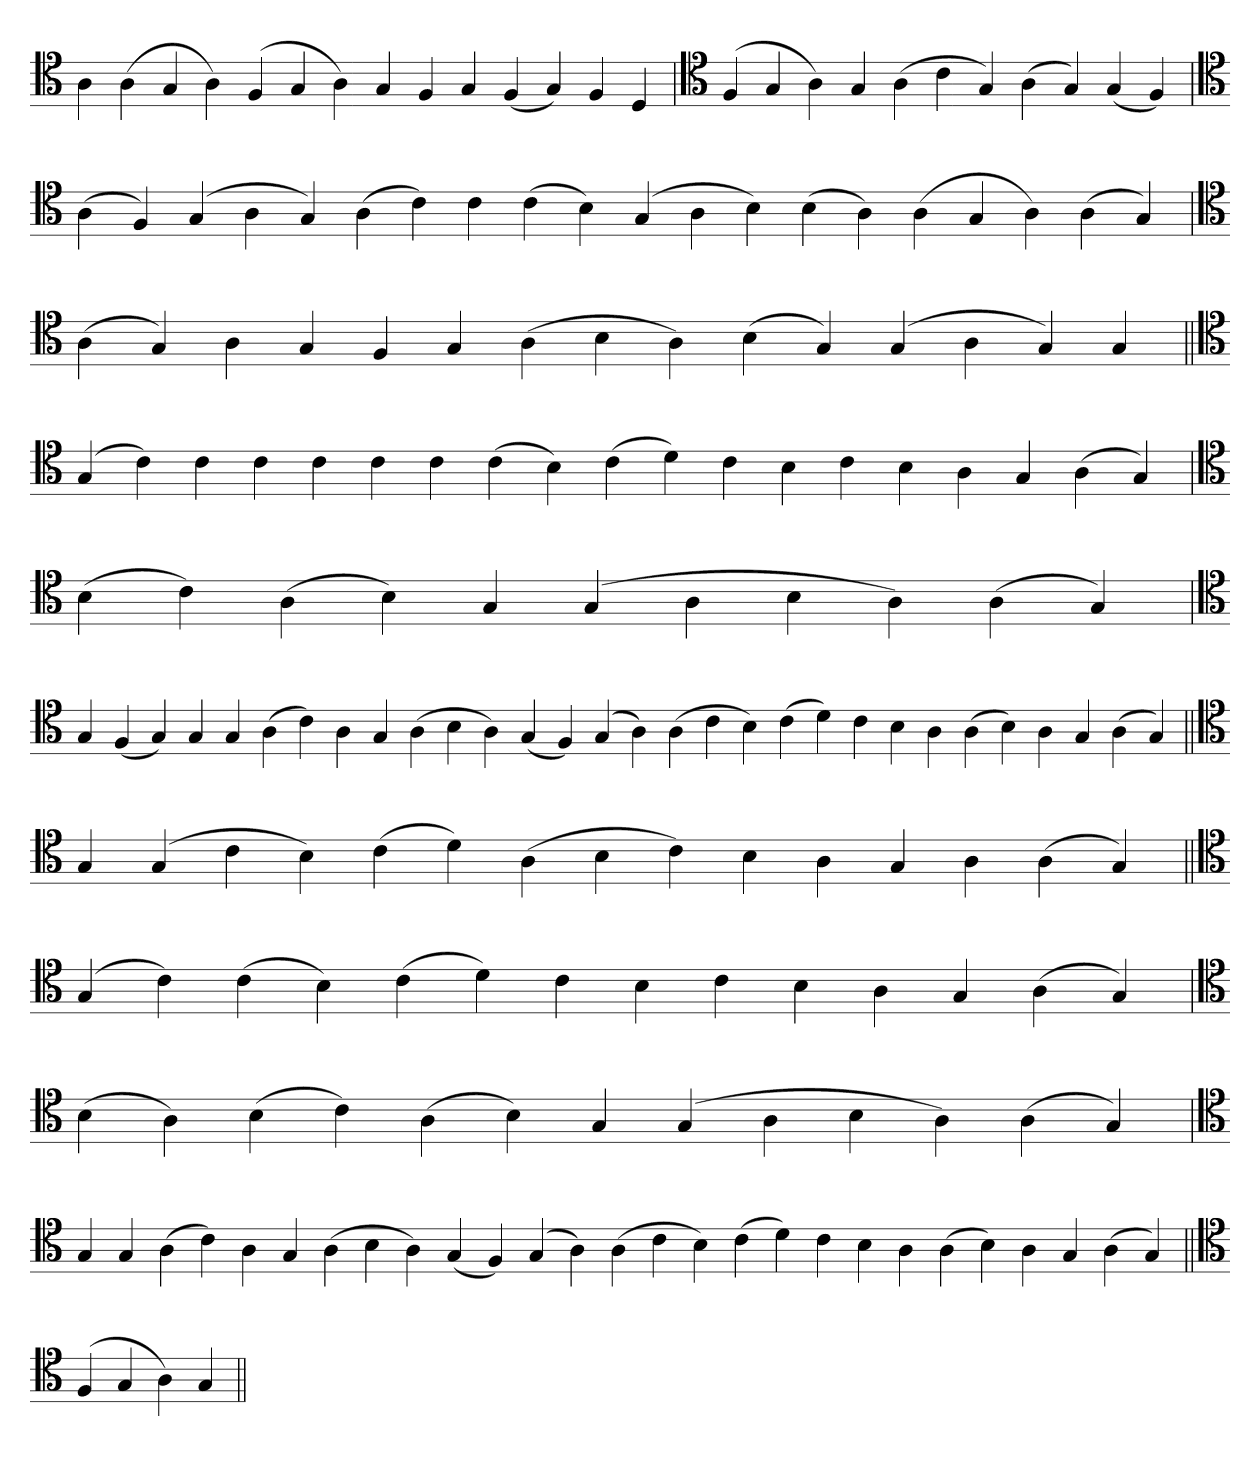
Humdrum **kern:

**kern
*part1
*staff1
*clefC4
=
4A
(4A
4G
4A)
(4F
4G
4A)
4G
4F
4G
(4F
4G)
4F
4D
=
*clefC4
(4F
4G
4A)
4G
(4A
4c
4G)
(4A
4G)
(4G
4F)
=`
*clefC4
(4A
4F)
(4G
4A
4G)
(4A
4c)
4c
(4c
4B)
(4G
4A
4B)
(4B
4A)
(4A
4G
4A)
(4A
4G)
='
*clefC4
(4A
4G)
4A
4G
4F
4G
(4A
4B
4A)
(4B
4G)
(4G
4A
4G)
4G
=||
*clefC4
(4G
4c)
4c
4c
4c
4c
4c
(4c
4B)
(4c
4d)
4c
4B
4c
4B
4A
4G
(4A
4G)
=`
*clefC4
(4B
4c)
(4A
4B)
4G
(4G
4A
4B
4A)
(4A
4G)
=
*clefC4
4G
(4F
4G)
4G
4G
(4A
4c)
4A
4G
(4A
4B
4A)
(4G
4F)
(4G
4A)
(4A
4c
4B)
(4c
4d)
4c
4B
4A
(4A
4B)
4A
4G
(4A
4G)
=||
*clefC4
4G
(4G
4c
4B)
(4c
4d)
(4A
4B
4c)
4B
4A
4G
4A
(4A
4G)
=||
*clefC4
(4G
4c)
(4c
4B)
(4c
4d)
4c
4B
4c
4B
4A
4G
(4A
4G)
=`
*clefC4
(4B
4A)
(4B
4c)
(4A
4B)
4G
(4G
4A
4B
4A)
(4A
4G)
=
*clefC4
4G
4G
(4A
4c)
4A
4G
(4A
4B
4A)
(4G
4F)
(4G
4A)
(4A
4c
4B)
(4c
4d)
4c
4B
4A
(4A
4B)
4A
4G
(4A
4G)
=||
*clefC4
(4F
4G
4A)
4G
=||
*-
